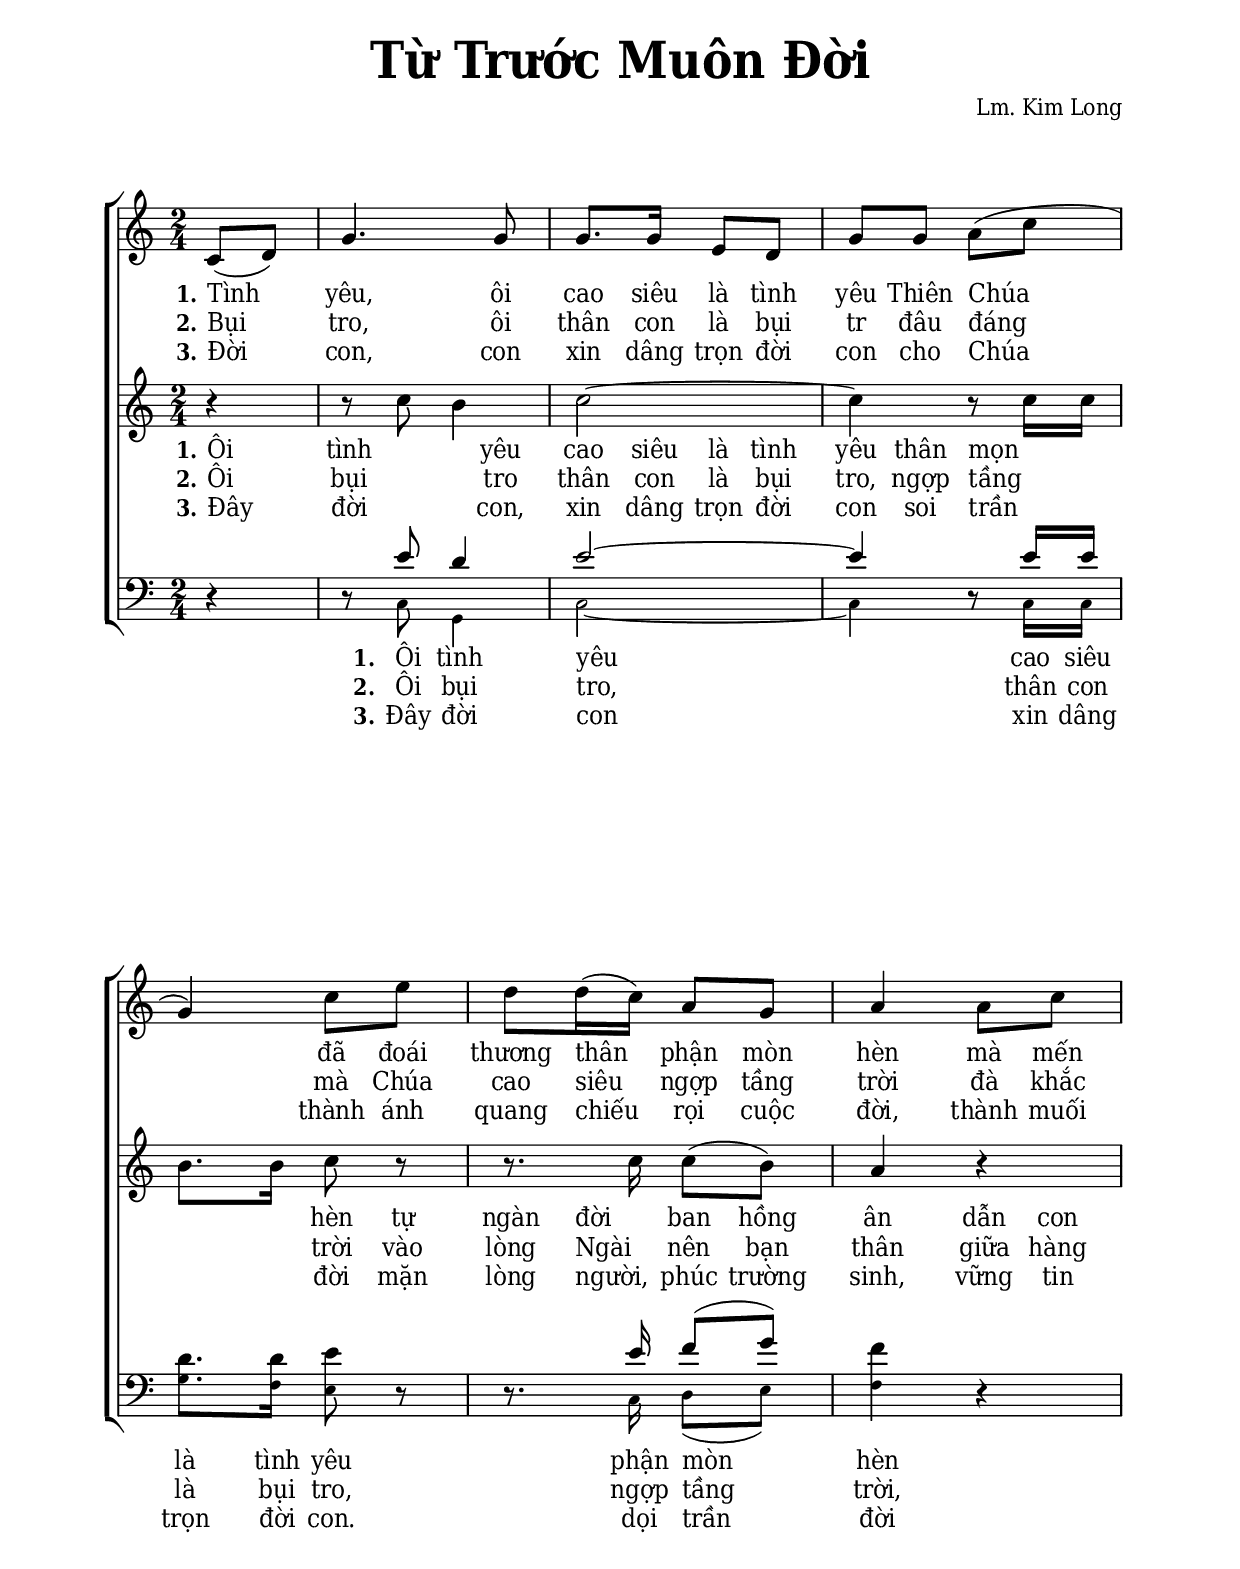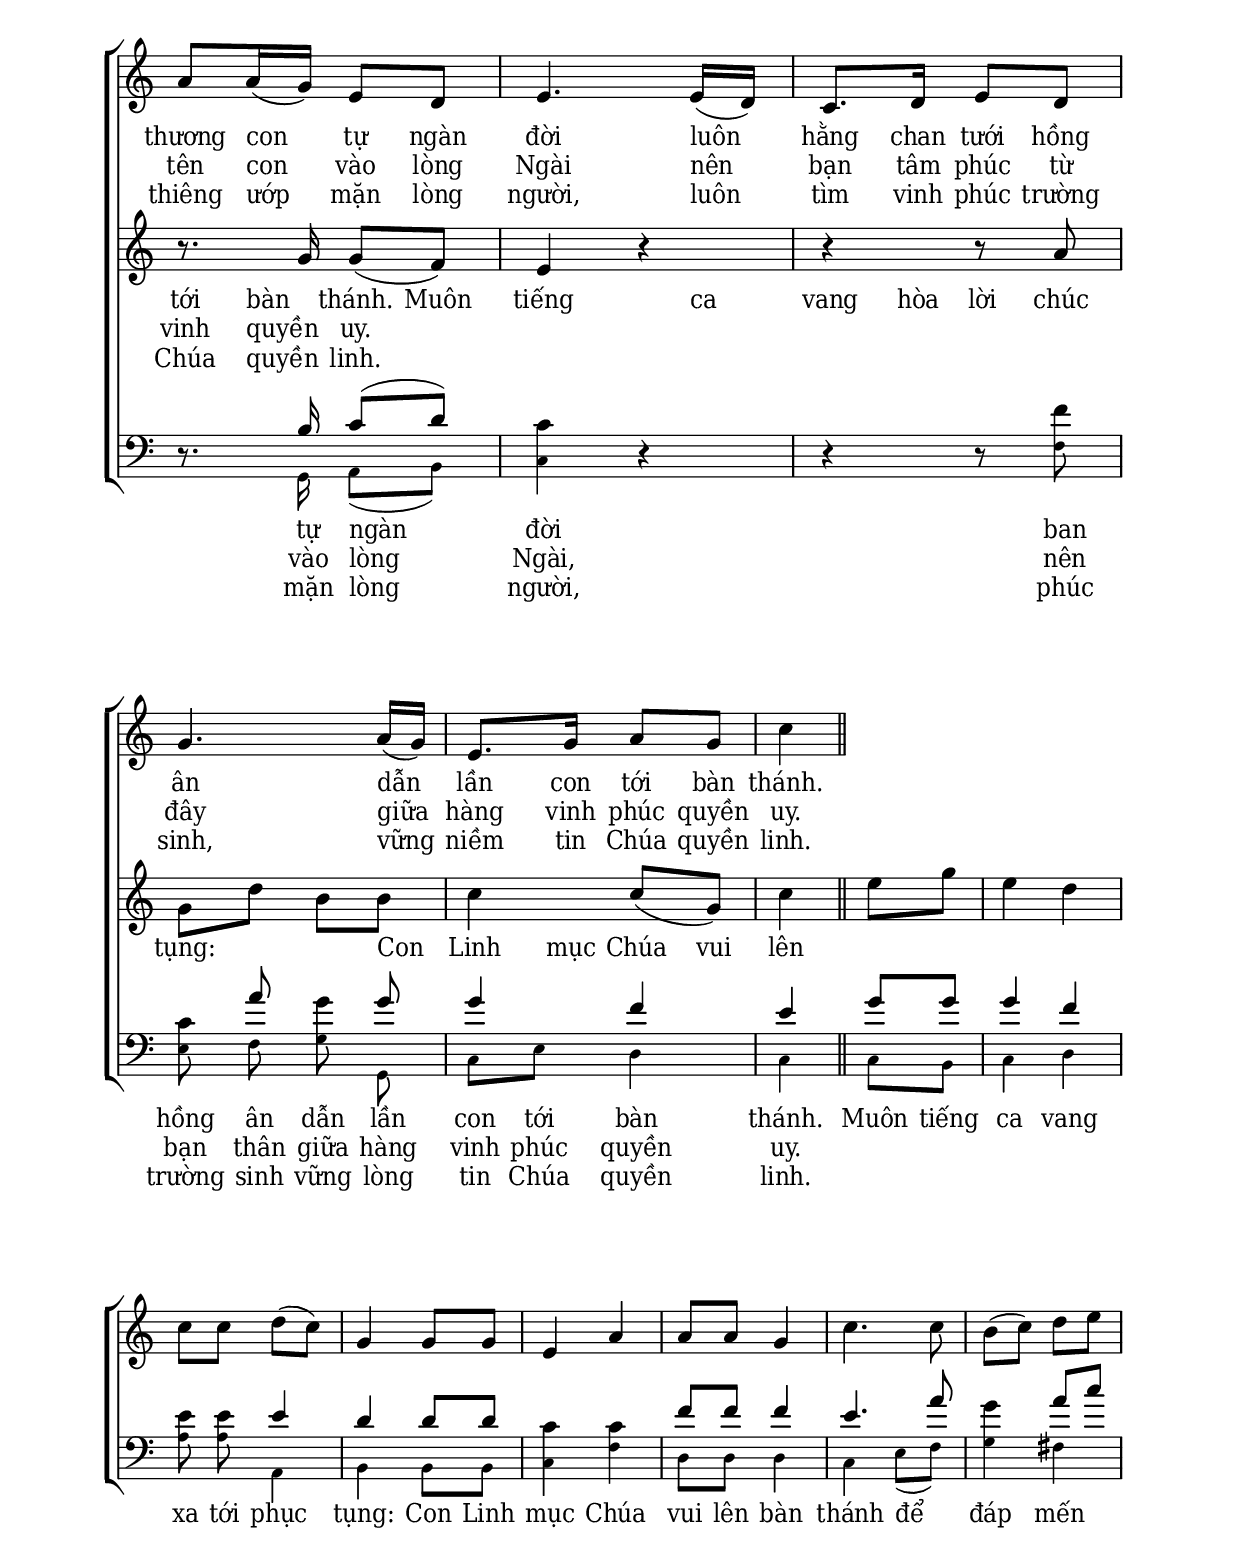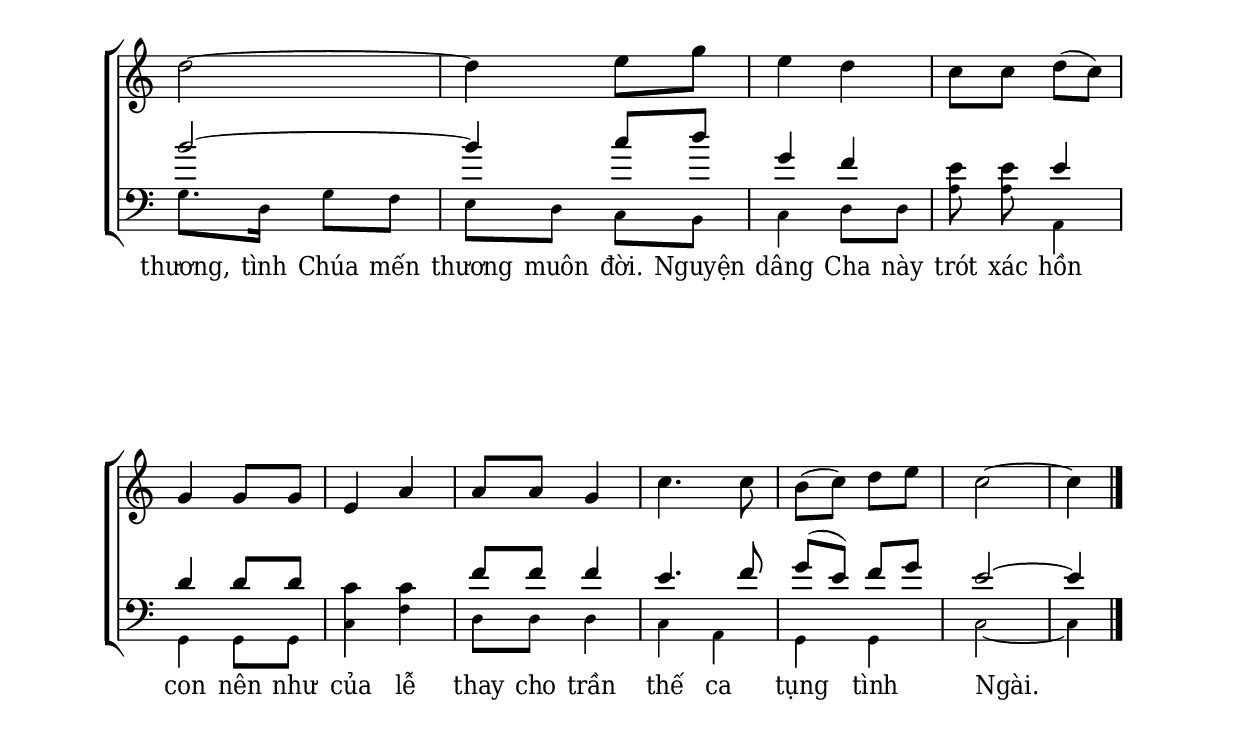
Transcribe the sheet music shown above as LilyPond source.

% Cài đặt chung
\version "2.22.1"
\include "english.ly"

\header {
  title = \markup { \fontsize #3 "Từ Trước Muôn Đời" }
  composer = "Lm. Kim Long"
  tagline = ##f
}

% Nhạc
% Đổi kích thước nốt cho bè phụ
notBePhu =
#(define-music-function (font-size music) (number? ly:music?)
   (for-some-music
     (lambda (m)
       (if (music-is-of-type? m 'rhythmic-event)
           (begin
             (set! (ly:music-property m 'tweaks)
                   (cons `(font-size . ,font-size)
                         (ly:music-property m 'tweaks)))
             #t)
           #f))
     music)
   music)

nhacDiepKhucSop = \relative c' {
  c8 (d) |
  g4. g8 |
  g8. g16 e8 d |
  g8 g a (c |
  g4) c8 e |
  d d16 (c) a8 g |
  a4 a8 c |
  a8 a16 (g) e8 d |
  e4. e16 (d) |
  c8. d16 e8 d |
  g4. a16 (g) |
  e8. g16 a8 g |
  c4
}

nhacDiepKhucAlto = \relative c'' {
  %\autoPageBreaksOff
  \partial 4 r4 |
  r8 c b4 |
  c2 ~ |
  c4 r8 c16 c |
  b8. b16 c8 r |
  r8. c16 c8 (b) |
  a4 r |
  r8. g16 g8 (f) |
  e4 r |
  r r8 a |
  g d' b b |
  c4 c8 (g) c4 \bar "||" 
  %\pageBreak
  
  e8 g |
  e4 d |
  c8 c d (c) |
  g4 g8 g |
  e4 a |
  a8 a g4 |
  c4. c8 |
  b (c) d e |
  d2 ~ |
  d4 e8 g |
  e4 d |
  c8 c d (c) |
  g4 g8 g |
  e4 a |
  a8 a g4 |
  c4. c8 |
  b (c) d e |
  c2 ~ |
  c4 \bar "|."
}

nhacDiepKhucTenor = \relative c' {
  r4 |
  r8 e d4 |
  e2 ~ |
  e4 r8 e16 e |
  d8. d16 e8 r |
  r8. e16 f8 (g) |
  f4 r |
  r8. b,16 c8 (d) |
  c4 r |
  r r8 f |
  c a' g g |
  g4 f |
  e
  
  g8 g |
  g4 f |
  e8 e e4 |
  d d8 d |
  c4 c |
  f8 f f4 |
  e4. a8 |
  g4 a8 c |
  b2 ~ |
  b4 c8 d |
  g,4 f |
  e8 e e4 |
  d d8 d |
  c4 c |
  f8 f f4 |
  e4. f8 |
  g (e) f g |
  e2 ~ |
  e4
}

nhacDiepKhucBas = \relative c {
  r4 |
  r8 c g4 |
  c2 ~ |
  c4 r8 c16 c |
  g'8. f16 e8 r |
  r8. c16 d8 (e) |
  f4 r |
  r8. g,16 a8 (b) |
  c4 r |
  r r8 f |
  e f
  \autoBeamOff
  g g, |
  \autoBeamOn
  c e d4 |
  c
  
  c8 b |
  c4 d |
  a'8 a a,4 |
  b b8 b |
  c4 f |
  d8 d d4 |
  c e8 (f) |
  g4 fs |
  g8. d16 g8 f |
  e d c b |
  c4 d8 d |
  a' a a,4 |
  g g8 g |
  c4 f |
  d8 d d4 |
  c a |
  g g |
  c2 ~ |
  c4
}

% Lời
loiDiepKhucSopMot = \lyricmode {
  \set stanza = "1."
  Tình yêu, ôi cao siêu là tình yêu Thiên Chúa
  đã đoái thương thân phận mòn hèn
  mà mến thương con tự ngàn đời
  luôn hằng chan tưới hồng ân
  dẫn lần con tới bàn thánh.
}

loiDiepKhucSopHai = \lyricmode {
  \set stanza = "2."
  Bụi tro, ôi thân con là bụi tr đâu đáng
  mà Chúa cao siêu ngợp tầng trời
  đà khắc tên con vào lòng Ngài
  nên bạn tâm phúc từ đây
  giữa hàng vinh phúc quyền uy.
}

loiDiepKhucSopBa = \lyricmode {
  \set stanza = "3."
  Đời con, con xin dâng trọn đời con cho Chúa
  thành ánh quang chiếu rọi cuộc đời,
  thành muối thiêng ướp mặn lòng người,
  luôn tìm vinh phúc trường sinh,
  vững niềm tin Chúa quyền linh.
}

loiDiepKhucAltoMot = \lyricmode {
  \set stanza = "1."
  Ôi tình yêu
  cao siêu là tình yêu
  thân mọn hèn
  tự ngàn đời
  ban hồng ân
  dẫn con tới bàn thánh.
  
  Muôn tiếng ca vang hòa lời chúc tụng:
  Con Linh mục Chúa vui lên bàn thánh
  đáp tình Chúa mến thương.
  Xin tiến dâng Cha trọn vẹn xác hồn
  nên như của lễ thay cho trần thế ca tụng yêu mến Ngài.

}

loiDiepKhucAltoHai = \lyricmode {
  \set stanza = "2."
  Ôi bụi tro thân con là bụi tro,
  ngợp tầng trời
  vào lòng Ngài
  nên bạn thân
  giữa hàng vinh quyền uy.
}

loiDiepKhucAltoBa = \lyricmode {
  \set stanza = "3."
  Đây đời con,
  xin dâng trọn đời con
  soi trần đời
  mặn lòng người,
  phúc trường sinh,
  vững tin Chúa quyền linh.
}

loiDiepKhucBasMot = \lyricmode {
  \set stanza = "1."
  Ôi tình yêu cao siêu là tình yêu
  phận mòn hèn
  tự ngàn đời
  ban hồng ân dẫn lần con tới bàn thánh.
  
  Muôn tiếng ca vang xa tới phục tụng: Con Linh mục Chúa
  vui lên bàn thánh để đáp mến thương,
  tình Chúa mến thương muôn đời.
  Nguyện dâng Cha này trót xác hồn con nên như của lễ
  thay cho trần thế ca tụng tình Ngài.

}
loiDiepKhucBasHai = \lyricmode {
  \set stanza = "2."
  Ôi bụi tro, thân con là bụi tro,
  ngợp tầng trời,
  vào lòng Ngài,
  nên bạn thân giữa hàng vinh phúc quyền uy.
}

loiDiepKhucBasBa = \lyricmode {
  \set stanza = "3."
  Đây đời con xin dâng trọn đời con.
  dọi trần đời mặn lòng người,
  phúc trường sinh vững lòng tin Chúa quyền linh.
}

% Dàn trang
\paper {
  #(set-paper-size "a4")
  top-margin = 20\mm
  bottom-margin = 20\mm
  left-margin = 20\mm
  right-margin = 20\mm
  indent = #0
  #(define fonts
    (make-pango-font-tree
      "Deja Vu Serif Condensed"
      "Deja Vu Serif Condensed"
      "Deja Vu Serif Condensed"
      (/ 20 20)))
  print-page-number = #f
  %page-count = #2
  %systems-per-page = 5
}

TongNhip = {
  \key c \major \time 2/4
  \set Timing.beamExceptions = #'()
  \set Timing.baseMoment = #(ly:make-moment 1/4)
}

% Đổi kích thước nốt cho bè phụ
notBePhu =
#(define-music-function (font-size music) (number? ly:music?)
   (for-some-music
     (lambda (m)
       (if (music-is-of-type? m 'rhythmic-event)
           (begin
             (set! (ly:music-property m 'tweaks)
                   (cons `(font-size . ,font-size)
                         (ly:music-property m 'tweaks)))
             #t)
           #f))
     music)
   music)
\score {
  \new ChoirStaff <<
    \new Staff = "1" <<
        \clef treble
        \new Voice = solo {
          \TongNhip \nhacDiepKhucSop
        }
      \new Lyrics \lyricsto solo \loiDiepKhucSopMot
      \new Lyrics \lyricsto solo \loiDiepKhucSopHai
      \new Lyrics \lyricsto solo \loiDiepKhucSopBa
    >>
    \new Staff = "2" <<
        \clef treble
        \new Voice = solo {
          \TongNhip \nhacDiepKhucAlto
        }
      \new Lyrics \lyricsto solo \loiDiepKhucAltoMot
      \new Lyrics \lyricsto solo \loiDiepKhucAltoHai
      \new Lyrics \lyricsto solo \loiDiepKhucAltoBa
    >>
    \new Staff = "2" \with {
        \consists "Merge_rests_engraver"
        printPartCombineTexts = ##f
      }
      <<
        \clef bass
        \new Voice \TongNhip \partCombine 
          \nhacDiepKhucTenor
          \notBePhu -2 { \nhacDiepKhucBas }
        \new NullVoice = beSop \nhacDiepKhucBas
        \new Lyrics \lyricsto beSop \loiDiepKhucBasMot
        \new Lyrics \lyricsto beSop \loiDiepKhucBasHai
        \new Lyrics \lyricsto beSop \loiDiepKhucBasBa
      >>
  >>
  \layout {
    \override Lyrics.LyricSpace.minimum-distance = #1
    \override Score.BarNumber.break-visibility = ##(#f #f #f)
    \override Score.SpacingSpanner.uniform-stretching = ##t
    \context {
      \Staff \RemoveEmptyStaves
      \override VerticalAxisGroup.remove-first = ##t
    }
  }
}
